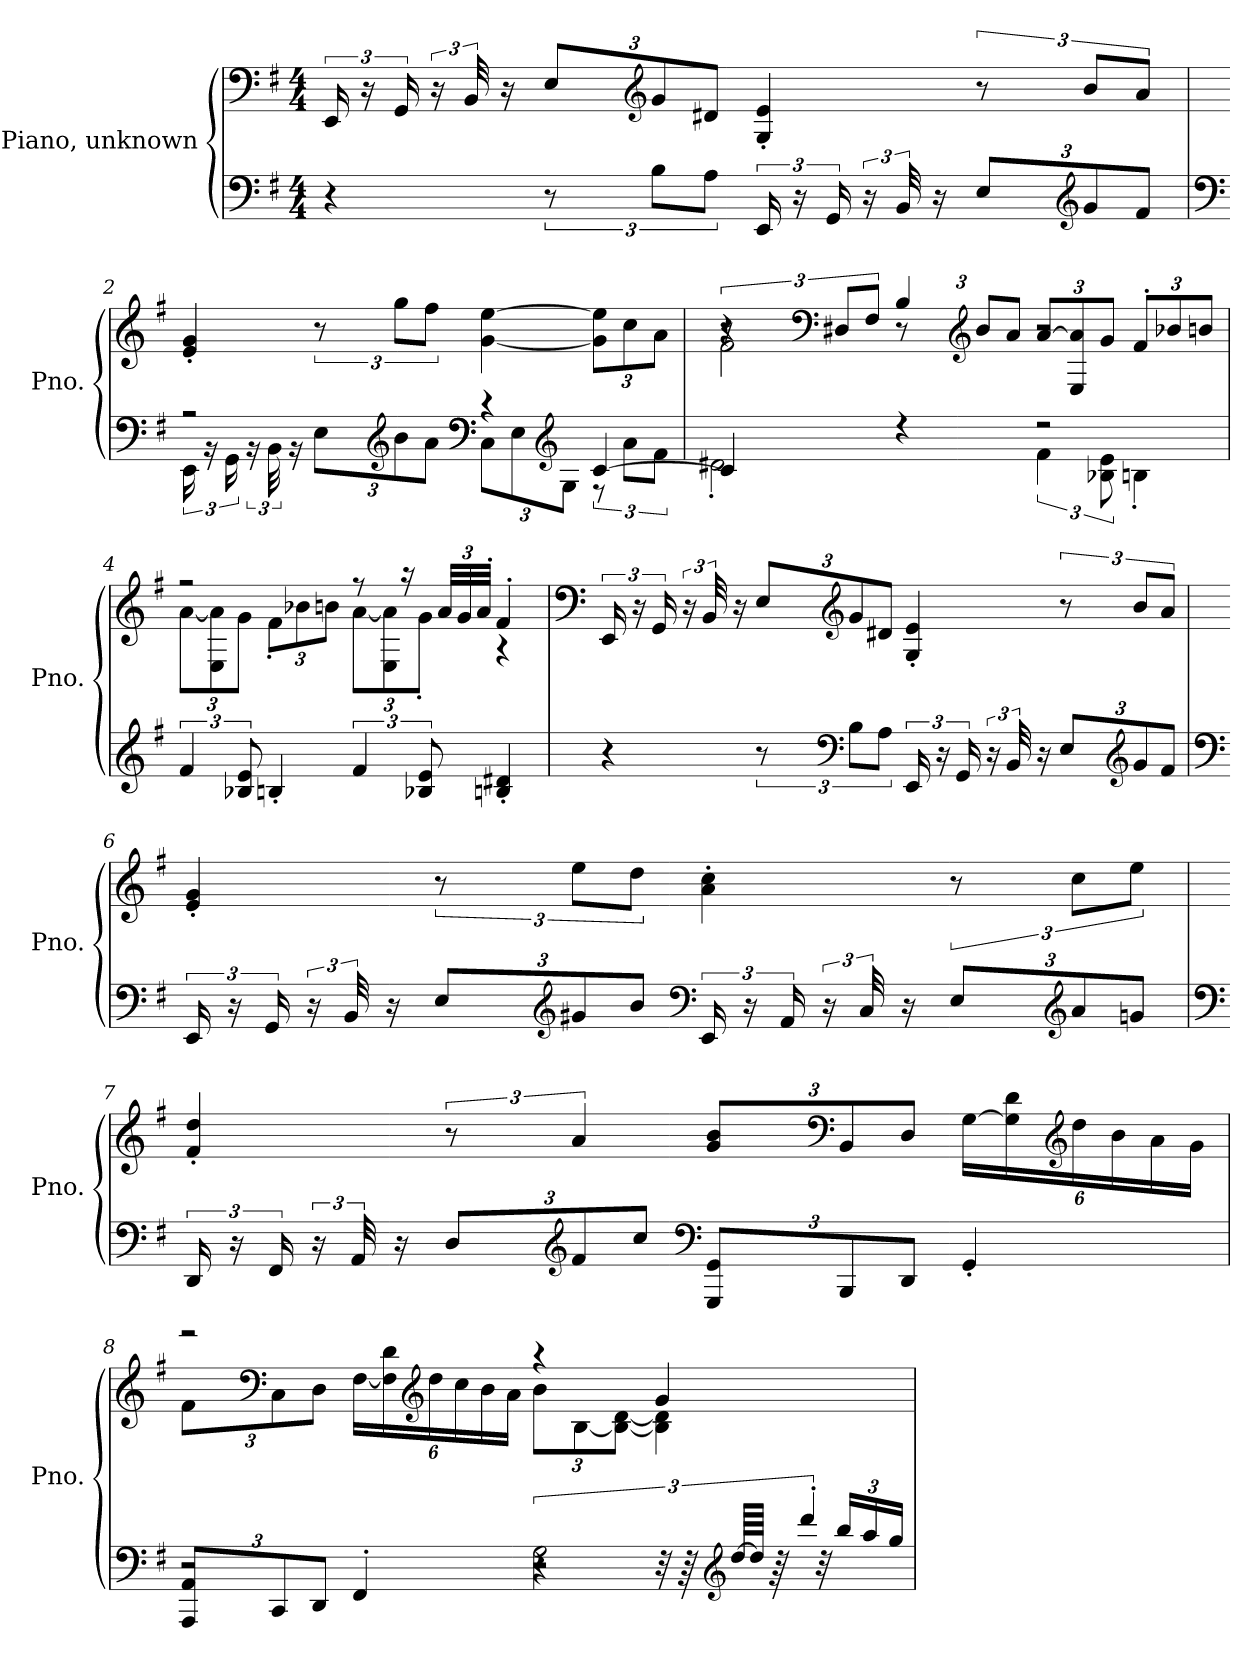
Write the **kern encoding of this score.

**kern	**kern
*part1	*part1
*staff2	*staff1
*I"Piano, unknown	*
*I'Pno.	*
*clefF4	*clefF4
*k[f#]	*k[f#]
*M4/4	*M4/4
*MM120	*MM120
=1	=1
4r	24EE/
.	24r
.	24GG/
.	24r
.	48BB/
.	16r
*	*Xbrackettup
12r	12E/L
*	*clefG2
12B\L	12g/
12A\J	12d#X/J
24EE/	4G/' 4e/'
24r	.
24GG/	.
24r	.
48BB/	.
16r	.
*Xbrackettup	*brackettup
12E/L	12r
*clefG2	*
12g/	12b/L
12f#/J	12a/J
!!LO:LB:g=z
=2	=2
*clefF4	*
*^	*
*	*brackettup	*
2r	24EE\	4e/' 4g/'
.	24r	.
.	24GG\	.
.	24r	.
.	48BB\	.
.	16r	.
*	*Xbrackettup	*
.	12E\L	12r
*clefG2	*	*
.	12b\	12gg\L
.	12a\J	12ff#\J
*clefF4	*	*
4r	12C\L	[4g\ [4ee\
.	12E\	.
*clefG2	*	*
.	12G\J	.
*	*brackettup	*Xbrackettup
[4c/	12r	12g\] 12ee\]L
.	12a\L	12cc\
.	12f#\J	12a\J
=3	=3	=3
*	*	*^
*	*	*	*^
*	*	*	*	*brackettup
4c/]	2d#X'\	4r	2f#\	12r
*	*	*clefF4	*	*
.	.	.	.	12D#X/L
.	.	.	.	12F#/J
4r	.	12r	.	4B/
*	*	*clefG2	*	*
.	.	12b/L	.	.
.	.	12a/J	.	.
*	*	*	*	*Xbrackettup
2r	6f#\	2r	2r	[12a/L
.	.	.	.	12E/ 12a/]
.	12B-X\ 12e\	.	.	12g/J
.	4Bn'\	.	.	12f#'/L
.	.	.	.	12b-X/
.	.	.	.	12bn/J
*v	*v	*	*	*
*	*	*v	*v
!!LO:LB:g=z
=4	=4	=4
6f#/	2r	[12a\L
.	.	12E\ 12a\]
12B-X/ 12e/	.	12g\J
4Bn'/	.	12f#'\L
.	.	12b-X\
.	.	12bn\J
6f#/	8r	[12a\L
.	.	12E\ 12a\]
.	16r	.
12B-X/ 12e/	.	12g'\J
.	48a/LLL	.
.	48g/	.
.	48a'/JJJ	.
4Bn/' 4d#X/'	4f#'/	4r
*	*v	*v
=5	=5
*	*clefF4
*	*brackettup
4r	24EE/
.	24r
.	24GG/
.	24r
.	48BB/
.	16r
*	*Xbrackettup
12r	12E/L
*clefF4	*clefG2
12B\L	12g/
12A\J	12d#X/J
24EE/	4G/' 4e/'
24r	.
24GG/	.
24r	.
48BB/	.
16r	.
*Xbrackettup	*brackettup
12E/L	12r
*clefG2	*
12g/	12b/L
12f#/J	12a/J
!!LO:LB:g=z
=6	=6
*clefF4	*
*brackettup	*
24EE/	4e/' 4g/'
24r	.
24GG/	.
24r	.
48BB/	.
16r	.
*Xbrackettup	*
12E/L	12r
*clefG2	*
12g#X/	12ee\L
12b/J	12dd\J
*clefF4	*
*brackettup	*
24EE/	4a\' 4cc\'
24r	.
24AA/	.
24r	.
48C/	.
16r	.
*Xbrackettup	*
12E/L	12r
*clefG2	*
12a/	12cc\L
12gn/J	12ee\J
!!LO:LB:g=z
=7	=7
*clefF4	*
*brackettup	*
24DD/	4f#/' 4dd/'
24r	.
24FF#/	.
24r	.
48AA/	.
16r	.
*Xbrackettup	*
12D/L	12r
*clefG2	*
12f#/	6a/
12cc/J	.
*clefF4	*
*	*Xbrackettup
12GGG/ 12GG/L	12g/ 12b/L
*	*clefF4
12BBB/	12BB/
12DD/J	12D/J
4GG'/	[24G\LL
.	24G\] 24d\
*	*clefG2
.	24dd\
.	24b\
.	24a\
.	24g\JJ
!!LO:LB:g=z
=8	=8
*^	*^
*	*^	*	*
2r	2r	12AAA/ 12AA/L	2r	12f#\L
*	*	*	*clefF4	*
.	.	12CC/	.	12C\
.	.	12DD/J	.	12D\J
.	.	4FF#'/	.	[24F#\LL
.	.	.	.	24F#\] 24d\
*	*	*	*clefG2	*
.	.	.	.	24dd\
.	.	.	.	24cc\
.	.	.	.	24b\
.	.	.	.	24a\JJ
*	*	*brackettup	*	*
4r	2G\	3r	4r	12b\L
.	.	.	.	[12B\
.	.	.	.	12B\_ [12d\J
32r	.	.	4g/	4B\] 4d\]
64r	.	.	.	.
*clefG2	*	*	*	*
[64dd/LLLL	.	.	.	.
64dd/JJJJ]	.	.	.	.
64r	.	.	.	.
.	.	6ddd'/	.	.
32r	.	.	.	.
*Xbrackettup	*	*	*	*
24bb/LL	.	.	.	.
24aa/	.	.	.	.
24gg/JJ	.	.	.	.
*v	*v	*v	*	*
*	*v	*v
=	=
*-	*-
